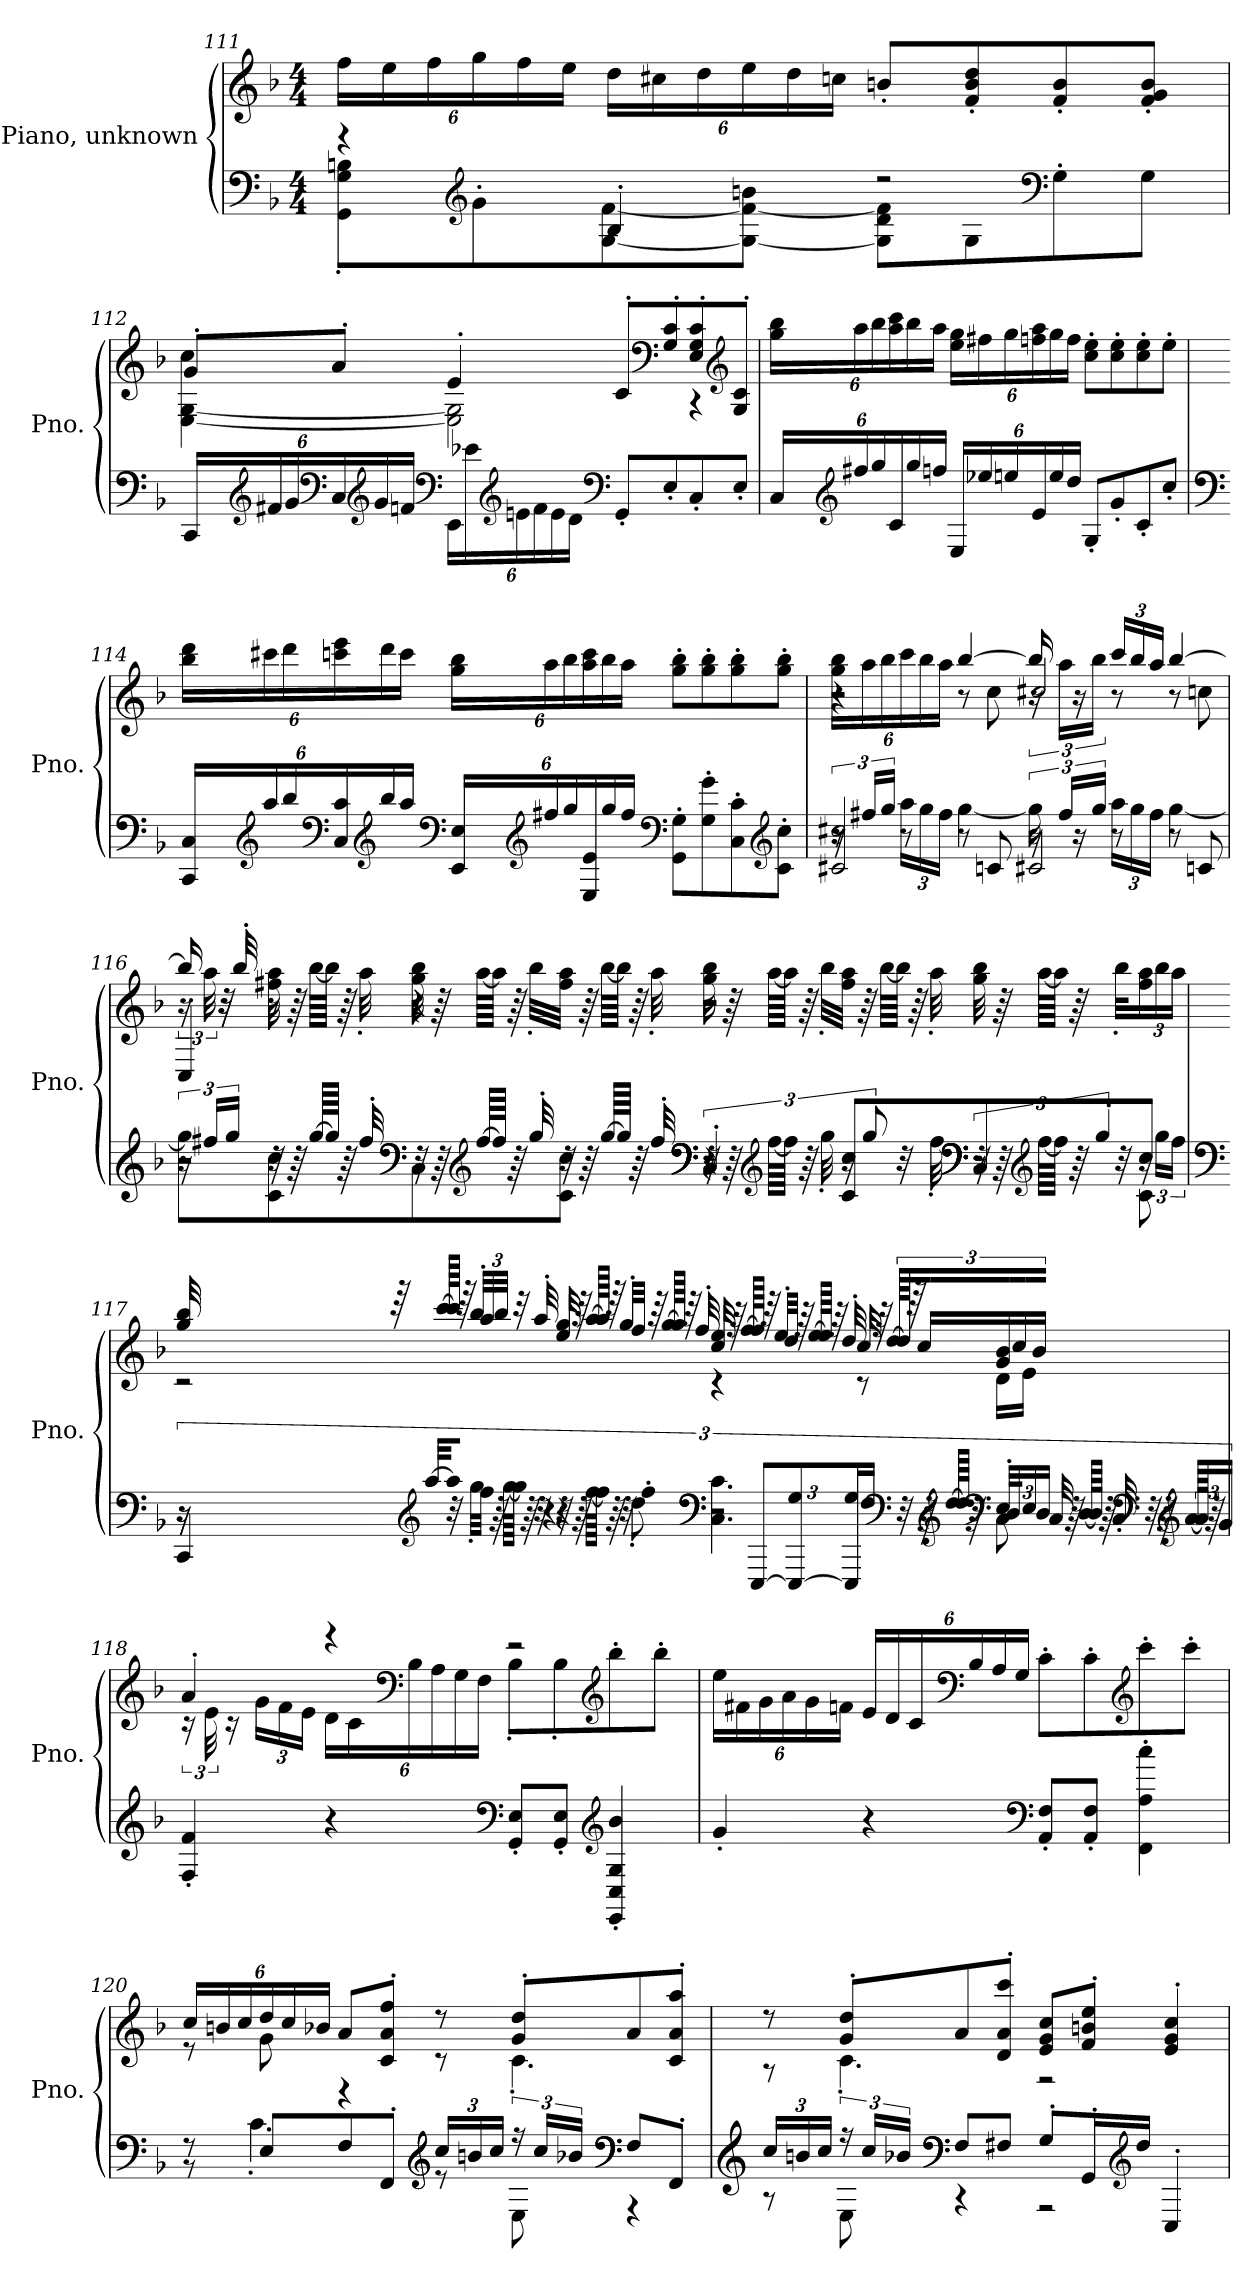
**kern	**kern
*part1	*part1
*staff2	*staff1
*I"Piano, unknown	*
*I'Pno.	*
*clefF4	*clefG2
*k[b-]	*k[b-]
*M4/4	*M4/4
=111	=111
*^	*
*	*	*Xbrackettup
4r	8GG\' 8G\' 8Bn\'L	24ff\LL
.	.	24ee\
.	.	24ff\
*clefG2	*	*
.	8g'\	24gg\
.	.	24ff\
.	.	24ee\JJ
4B'/	[8G\ [8f\	24dd\LL
.	.	24cc#X\
.	.	24dd\
.	8G\_ 8f\_ 8bn\J	24ee\
.	.	24dd\
.	.	24ccn\JJ
2r	8G\] 8d\ 8f\]L	8bn'/L
.	8G\	8f/' 8b/' 8dd/'
*clefF4	*	*
.	8G'\	8f/' 8b/'
.	8G\J	8f/' 8g/' 8b/'J
*v	*v	*
!!LO:LB:g=z
=112	=112
*Xbrackettup	*
*	*^
24CC/LL	8g'/L	[4E\ [4G\ 4cc\
*clefG2	*	*
24f#X/	.	.
24g/	.	.
*clefF4	*	*
24C/	8a'/J	.
*clefG2	*	*
24g/	.	.
24fn/JJ	.	.
*clefF4	*	*
24EE\LL	4e'/	2E\] 2G\]
24e-X\	.	.
*clefG2	*	*
24en\	.	.
24f\	.	.
24e\	.	.
24d\JJ	.	.
*clefF4	*	*
8GG'/L	8c'/L	.
*	*clefF4	*
8E'/	8G/' 8c/'	.
8C'/	8E/' 8G/' 8c/'	4r
*	*clefG2	*
8E'/J	8G/' 8c/'J	.
*	*v	*v
!!LO:LB:g=z
=113	=113
24C/LL	24gg\ 24bb-\LL
*clefG2	*
24ff#X/	24aa\
24gg/	24bb-\
24c/	24aa\ 24ccc\
24gg/	24bb-\
24ffn/JJ	24aa\JJ
24E/LL	24ee\ 24gg\LL
24ee-X/	24ff#X\
24een/	24gg\
24e/	24ffn\ 24aa\
24ee/	24gg\
24dd/JJ	24ff\JJ
8G'/L	8cc\' 8ee\'L
8g'/	8cc\' 8ee\'
8c'/	8cc\' 8ee\'
8cc'/J	8ee'\J
!!LO:LB:g=z
=114	=114
*clefF4	*
24CC/ 24C/LL	24bb-\ 24ddd\LL
*clefG2	*
24aa/	24ccc#X\
24bb-/	24ddd\
*clefF4	*
24C/ 24c/	24cccn\ 24eee\
*clefG2	*
24bb-/	24ddd\
24aa/JJ	24ccc\JJ
*clefF4	*
24EE/ 24E/LL	24gg\ 24bb-\LL
*clefG2	*
24ff#X/	24aa\
24gg/	24bb-\
24E/ 24e/	24aa\ 24ccc\
24gg/	24bb-\
24ff#/JJ	24aa\JJ
*clefF4	*
8GG\' 8G\'L	8gg\' 8bb-\'L
8G\' 8g\'	8gg\' 8bb-\'
8C\' 8c\'	8gg\' 8bb-\'
*clefG2	*
8c\' 8cc\'J	8gg\' 8bb-\'J
!!LO:PB:g=z
=115	=115
*brackettup	*
*^	*^
*	*^	*	*^
24r	8r	2c#X/ 2cc#X/	4r	24gg\ 24bb-\LL	2r
24ff#X/LL	.	.	.	24aa\	.
24gg/JJ	.	.	.	24bb-\	.
*	*Xbrackettup	*	*	*	*
8r	24aa\LL	.	.	24ccc\	.
.	24gg\	.	.	24bb-\	.
.	24ff#\JJ	.	.	24aa\JJ	.
8r	[4gg\	.	[4bb-/	8r	.
8cn/	.	.	.	8cc\	.
*brackettup	*	*	*	*brackettup	*
24r	16gg\]	2c#X/	16bb-/]	24r	2cc#X/
24ff#/LL	.	.	.	24aa\LL	.
.	16r	.	16r	.	.
24gg/JJ	.	.	.	24bb-\JJ	.
*	*Xbrackettup	*	*Xbrackettup	*	*
8r	24aa\LL	.	24ccc/LL	8r	.
.	24gg\	.	24bb-/	.	.
.	24ff#\JJ	.	24aa/JJ	.	.
8r	[4gg\	.	[4bb-/	8r	.
8cn/	.	.	.	8ccn\	.
*v	*v	*v	*	*	*
!!LO:LB:g=z	!!	!!
=116	=116	=116	=116
*brackettup	*	*brackettup	*
*^	*	*	*
*	*^	*	*	*
*	*	*^	*	*	*
24r	8gg\L]	2r	2r	16bb-/]	24r	4C'/
24ff#X/LL	.	.	.	.	48aa\	.
.	.	.	.	32r	16r	.
24gg/JJ	.	.	.	.	.	.
.	.	.	.	32bb-'/	.	.
32r	8c\ 8cc\	.	.	8r	32ff#X\ 32aa\	.
64r	.	.	.	.	64r	.
[64gg/LLLL	.	.	.	.	[64bb-\LLLL	.
64gg/JJJJ]	.	.	.	.	64bb-\JJJJ]	.
64r	.	.	.	.	64r	.
32ff#'/	.	.	.	.	32aa'\	.
*clefF4	*	*	*	*	*	*
32r	8C\	.	.	4r	32gg\ 32bb-\	4r
64r	.	.	.	.	64r	.
*clefG2	*	*	*	*	*	*
[64ff#/LLLL	.	.	.	.	[64aa\LLLL	.
64ff#/JJJJ]	.	.	.	.	64aa\JJJJ]	.
64r	.	.	.	.	64r	.
32gg'/	.	.	.	.	32bb-'\LLL	.
32r	8c\ 8cc\J	.	.	.	32ff#\ 32aa\JJJ	.
64r	.	.	.	.	64r	.
[64gg/LLLL	.	.	.	.	[64bb-\LLLL	.
64gg/JJJJ]	.	.	.	.	64bb-\JJJJ]	.
64r	.	.	.	.	64r	.
32ff#'/	.	.	.	.	32aa'\	.
*clefF4	*	*	*	*	*	*
6C'/	32r	8r	4r	2r	32gg\ 32bb-\	2r
.	64r	.	.	.	64r	.
*clefG2	*	*	*	*	*	*
.	[64ff#\LLLL	.	.	.	[64aa\LLLL	.
.	64ff#\JJJJ]	.	.	.	64aa\JJJJ]	.
.	64r	.	.	.	64r	.
.	32gg'\	.	.	.	32bb-'\LLL	.
.	16r	8c/ 8cc/L	.	.	32ff#\ 32aa\JJJ	.
.	.	.	.	.	64r	.
12gg'/	.	.	.	.	.	.
.	.	.	.	.	[64bb-\LLLL	.
.	32r	.	.	.	64bb-\JJJJ]	.
.	.	.	.	.	64r	.
.	32ff#'\	.	.	.	32aa'\	.
*clefF4	*	*	*	*	*	*
12r	32r	8C/	8r	.	32gg\ 32bb-\	.
.	64r	.	.	.	64r	.
*clefG2	*	*	*	*	*	*
.	[64ff#\LLLL	.	.	.	[64aa\LLLL	.
.	64ff#\JJJJ]	.	.	.	64aa\JJJJ]	.
.	64r	.	.	.	64r	.
6gg'/	.	.	.	.	.	.
.	32r	.	.	.	32bb-'\KLL	.
*	*	*	*	*	*Xbrackettup	*
.	24r	8cc/J	8c\	.	24ff#\ 24aa\	.
.	24gg\LL	.	.	.	24bb-\	.
.	24ff#\JJ	.	.	.	24aa\JJ	.
*v	*v	*v	*v	*	*	*
*	*v	*v	*v
!!LO:LB:g=z
=117	=117
*clefF4	*
*^	*^
*	*^	*	*
24r	16r	4CC/	32gg/ 32bb-/	2r
.	.	.	64r	.
*clefG2	*	*	*	*
[48aa/KKL	.	.	.	.
.	.	.	[64ccc/LLLL	.
8aa/J]	32r	.	64ccc/JJJJ]	.
.	.	.	64r	.
.	32gg'\LLL	.	32bb-'/KLL	.
.	32ff\JJJ	.	24aa/	.
.	64r	.	.	.
.	.	.	48bb-/JJk	.
.	[64gg\LLLL	.	.	.
32r	64gg\JJJJ]	.	32r	.
.	64r	.	.	.
32ff'/	32r	.	32aa'/	.
*Xbrackettup	*	*	*	*
[12C/L	32r	4r	32ee/ 32gg/	.
.	64r	.	64r	.
.	[64ff\LLLL	.	[64aa/LLLL	.
.	64ff\JJJJ]	.	64aa/JJJJ]	.
.	64r	.	64r	.
12C/_ 12ee/	.	.	.	.
.	32r	.	32gg'/LLL	.
.	8dd'\	.	32ff/JJJ	.
.	.	.	64r	.
24C/] 24ee/L	.	.	.	.
.	.	.	[64gg/LLLL	.
.	.	.	64gg/JJJJ]	.
.	.	.	64r	.
24dd/JJ	.	.	.	.
.	.	.	32ff'/	.
*clefF4	*	*	*	*
32r	4.C\ 4.c\	2r	32cc/ 32ee/	4r
64r	.	.	64r	.
*clefG2	*	*	*	*
[64dd/LLLL	.	.	[64ff/LLLL	.
64dd/JJJJ]	.	.	64ff/JJJJ]	.
64r	.	.	64r	.
32cc'/KLL	.	.	32ee'/LLL	.
24b-/	.	.	32dd/JJJ	.
.	.	.	64r	.
24cc/	.	.	.	.
.	.	.	[64ee/LLLL	.
.	.	.	64ee/JJJJ]	.
.	.	.	64r	.
24b-/JJ	.	.	.	.
.	.	.	32dd'/	.
32a/	.	.	32cc/	8r
64r	.	.	64r	.
[64b-/LLLL	.	.	[64dd/LLLL	.
*	*	*	*brackettup	*
64b-/JJJJ]	.	.	96dd/JJJJ]	.
.	.	.	96r	.
64r	.	.	.	.
.	.	.	24cc/LL	.
32a'/	.	.	.	.
*clefF4	*	*	*	*
*	*	*	*Xbrackettup	*
32r	8C\	.	24g/ 24b-/	16d\LL
64r	.	.	.	.
.	.	.	24cc/	.
*clefG2	*	*	*	*
[64a/LLLL	.	.	.	.
*brackettup	*	*	*	*
96a/JJJJ]	.	.	.	16e\JJ
96r	.	.	.	.
24g/	.	.	24b-/JJ	.
*v	*v	*v	*	*
!!LO:LB:g=z	!!
=118	=118	=118
*	*	*brackettup
4F/' 4f/'	4a'/	24r
.	.	48e\
.	.	16r
*	*	*Xbrackettup
.	.	24g\LL
.	.	24f\
.	.	24e\JJ
4r	4r	24d\LL
.	.	24c\
*	*clefF4	*
.	.	24B-\
.	.	24A\
.	.	24G\
.	.	24F\JJ
*clefF4	*	*
8GG/' 8E/'L	2r	8B-'\L
8GG/' 8E/'J	.	8B-'\
*clefG2	*clefG2	*
4EE/' 4C/' 4G/' 4b-/'	.	8bb-'\
.	.	8bb-'\J
*	*v	*v
=119	=119
4g'/	24ee\LL
.	24f#X\
.	24g\
.	24a\
.	24g\
.	24fn\JJ
4r	24e/LL
.	24d/
.	24c/
*	*clefF4
.	24B-/
.	24A/
.	24G/JJ
*clefF4	*
8AA/' 8F/'L	8c'\L
8AA/' 8F/'J	8c'\
*	*clefG2
4FF\' 4A\' 4cc\'	8ccc'\
.	8ccc'\J
!!LO:LB:g=z
=120	=120
*^	*^
8r	8r	24cc/LL	8r
.	.	24bn/	.
.	.	24cc/	.
8E/L	4.c'\	24dd/	8g\
.	.	24cc/	.
.	.	24b-X/JJ	.
8F/	.	8a/L	4r
8FF'/J	.	8c/' 8a/' 8ff/'J	.
*clefG2	*	*	*
*Xbrackettup	*	*	*
24cc/LL	8r	8r	8r
24bn/	.	.	.
24cc/JJ	.	.	.
*brackettup	*	*	*
24r	8E\	8g/' 8dd/'L	4.c'\
24cc/LL	.	.	.
24b-X/JJ	.	.	.
*clefF4	*	*	*
8F/L	4r	8a/	.
8FF'/J	.	8c/' 8a/' 8aa/'J	.
=121	=121	=121	=121
*clefG2	*	*	*
*Xbrackettup	*	*	*
24cc/LL	8r	8r	8r
24bn/	.	.	.
24cc/JJ	.	.	.
*brackettup	*	*	*
24r	8E\	8g/' 8dd/'L	4.c'\
24cc/LL	.	.	.
24b-X/JJ	.	.	.
*clefF4	*	*	*
8F/L	4r	8a/	.
8F#X/J	.	8d/' 8a/' 8ccc/'J	.
8G'/L	2r	8e/ 8g/ 8cc/L	2r
16GG'/L	.	8f/' 8bn/' 8ee/'J	.
*clefG2	*	*	*
16dd/JJ	.	.	.
4C'/	.	4e/' 4g/' 4cc/'	.
*v	*v	*	*
*	*v	*v
=	=
*-	*-
